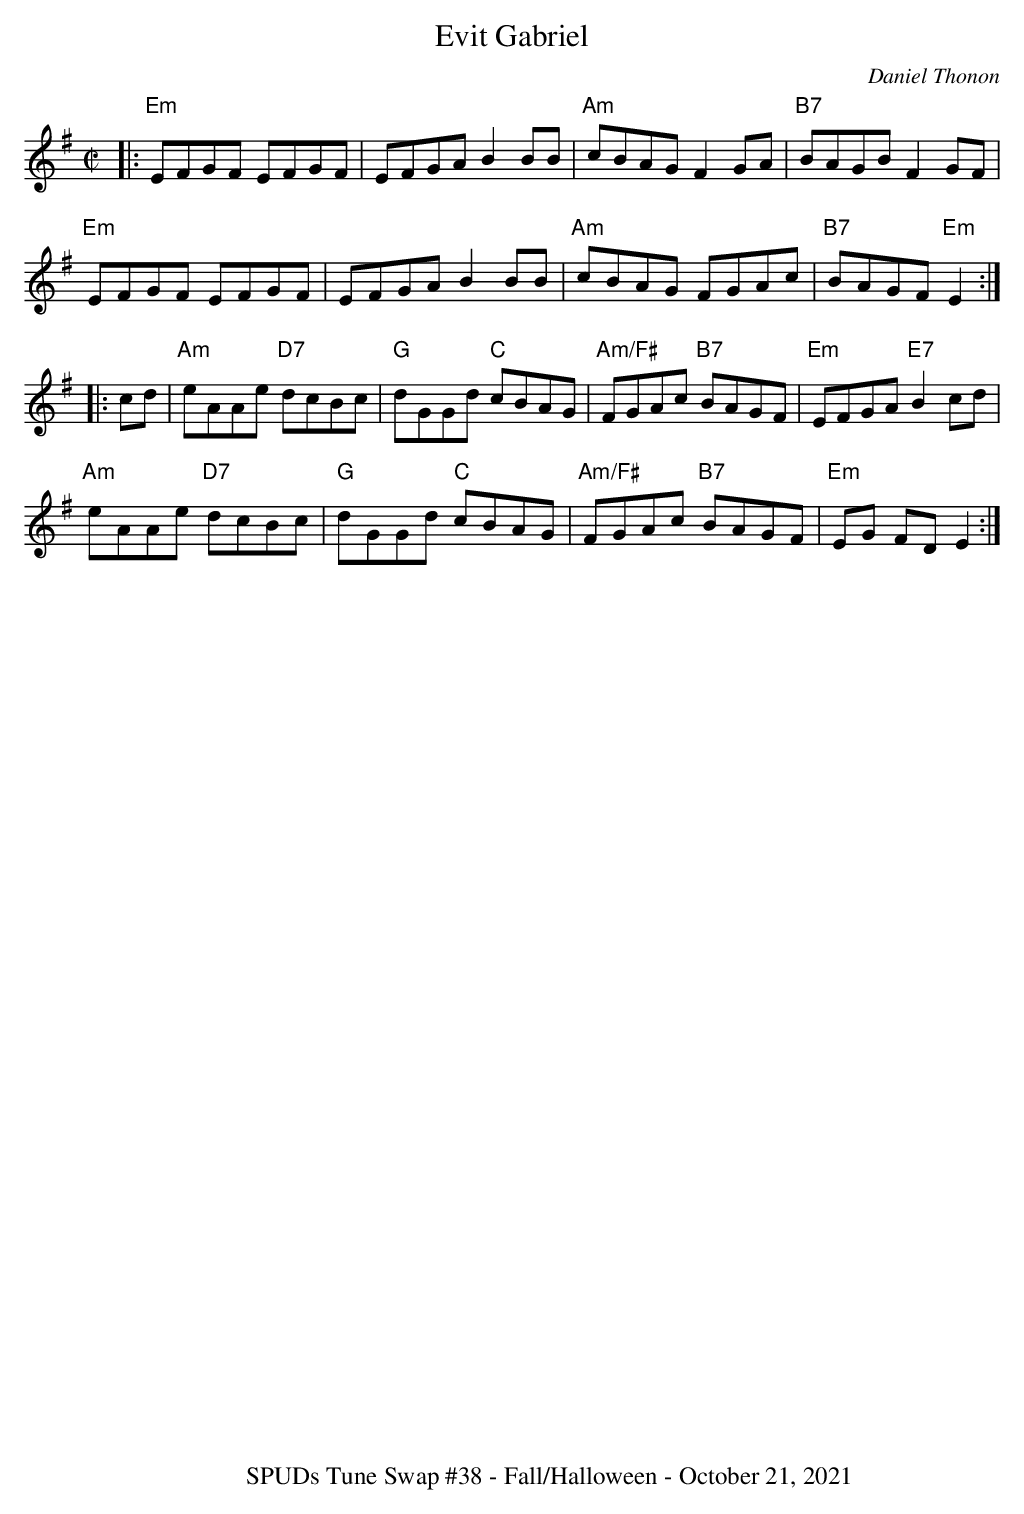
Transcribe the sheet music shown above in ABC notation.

X:1a
T:Evit Gabriel
C:Daniel Thonon
M:C|
K:Em
|:"Em"EFGF EFGF | EFGA B2BB |"Am"cBAG F2GA |"B7"BAGB F2 GF |
"Em"EFGF EFGF | EFGA B2BB | "Am"cBAG FGAc | "B7"BAGF "Em"E2 :|
|: cd|"Am"eAAe "D7"dcBc | "G"dGGd "C"cBAG | "Am/F#"FGAc "B7"BAGF | "Em"EFGA "E7"B2cd |
"Am"eAAe "D7"dcBc | "G"dGGd "C"cBAG | "Am/F#"FGAc "B7"BAGF| "Em"EG FD E2 :|
